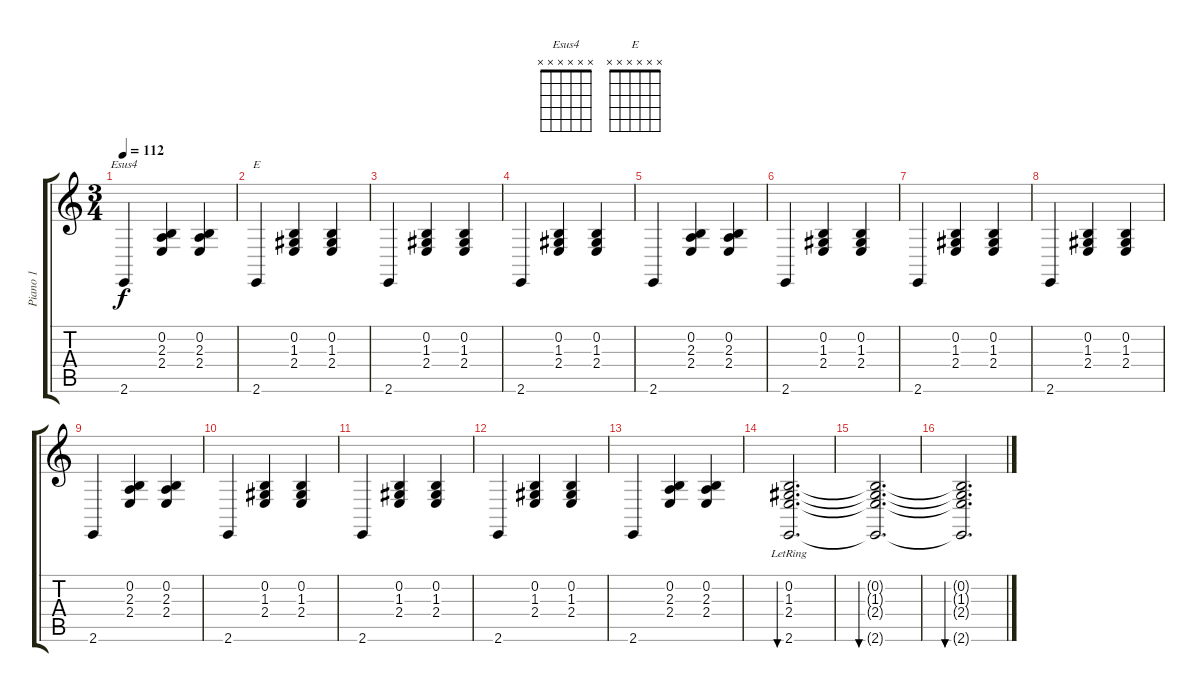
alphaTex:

\track ("Piano 1" "Piano 1") {instrument acousticgrandpiano}
\staff {score tabs}
\tuning (E4 B3 G3 D3 A2 D2) {hide}
\chord ("Esus4" x x x x x x)
\chord ("E" x x x x x x)
\ts (3 4)
\tempo 112
\clef g2
\ks c
2.6.4{ch "Esus4" dy f} (0.2 2.3 2.4).4 (0.2 2.3 2.4).4 |
2.6.4{ch "E"} (0.2 1.3 2.4).4 (0.2 1.3 2.4).4 |
2.6.4 (0.2 1.3 2.4).4 (0.2 1.3 2.4).4 |
2.6.4 (0.2 1.3 2.4).4 (0.2 1.3 2.4).4 |
2.6.4 (0.2 2.3 2.4).4 (0.2 2.3 2.4).4 |
2.6.4 (0.2 1.3 2.4).4 (0.2 1.3 2.4).4 |
2.6.4 (0.2 1.3 2.4).4 (0.2 1.3 2.4).4 |
2.6.4 (0.2 1.3 2.4).4 (0.2 1.3 2.4).4 |
2.6.4 (0.2 2.3 2.4).4 (0.2 2.3 2.4).4 |
2.6.4 (0.2 1.3 2.4).4 (0.2 1.3 2.4).4 |
2.6.4 (0.2 1.3 2.4).4 (0.2 1.3 2.4).4 |
2.6.4 (0.2 1.3 2.4).4 (0.2 1.3 2.4).4 |
2.6.4 (0.2 2.3 2.4).4 (0.2 2.3 2.4).4 |
(0.2{lr} 1.3{lr} 2.4{lr} 2.6{lr}).2{d bu 480} |
(0.2{t} 1.3{t} 2.4{t} 2.6{t}).2{d bu 480} |
(0.2{t} 1.3{t} 2.4{t} 2.6{t}).2{d bu 480}
